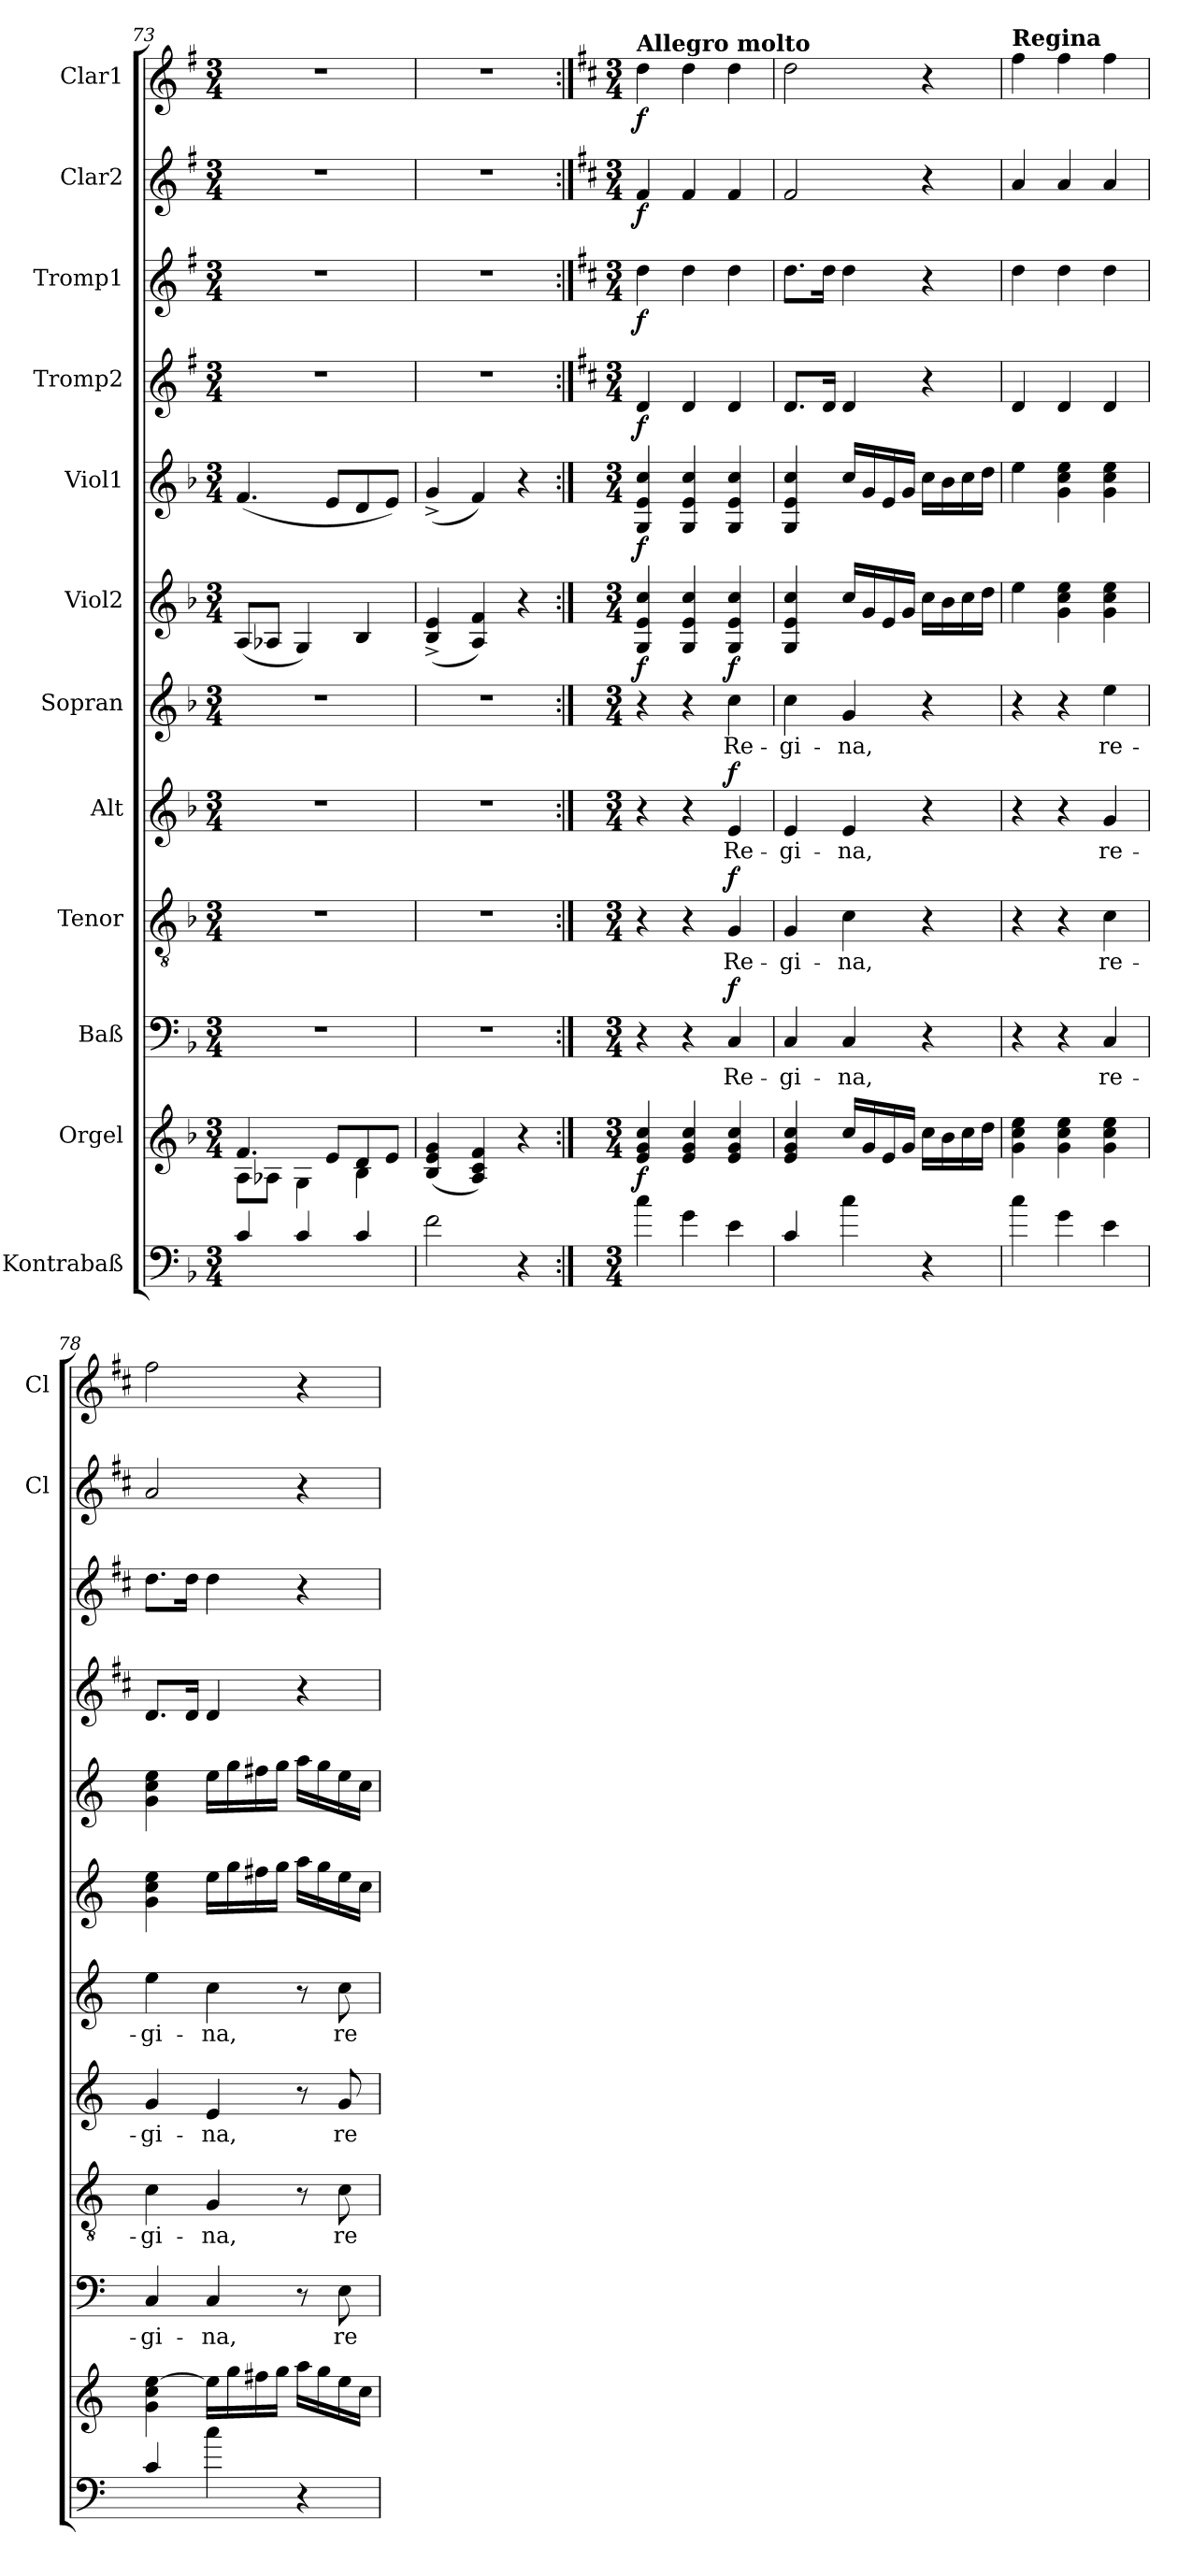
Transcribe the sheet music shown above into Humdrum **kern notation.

**kern	**dynam	**kern	**kern	**text	**dynam	**kern	**text	**dynam	**kern	**text	**dynam	**kern	**text	**dynam	**kern	**dynam	**kern	**dynam	**kern	**dynam	**kern	**dynam	**kern	**dynam	**kern	**dynam
*part12	*part12	*part11	*part10	*part10	*part10	*part9	*part9	*part9	*part8	*part8	*part8	*part7	*part7	*part7	*part6	*part6	*part5	*part5	*part4	*part4	*part3	*part3	*part2	*part2	*part1	*part1
*staff12	*staff12	*staff11	*staff10	*staff10	*staff10	*staff9	*staff9	*staff9	*staff8	*staff8	*staff8	*staff7	*staff7	*staff7	*staff6	*staff6	*staff5	*staff5	*staff4	*staff4	*staff3	*staff3	*staff2	*staff2	*staff1	*staff1
*I"Kontrabaß	*	*I"Orgel	*I"Baß	*	*	*I"Tenor	*	*	*I"Alt	*	*	*I"Sopran	*	*	*I"Viol2	*	*I"Viol1	*	*I"Tromp2	*	*I"Tromp1	*	*I"Clar2	*	*I"Clar1	*
*	*	*	*	*	*	*	*	*	*	*	*	*	*	*	*	*	*	*	*	*	*	*	*I'Cl	*	*I'Cl	*
*clefF4	*	*clefG2	*clefF4	*	*	*clefGv2	*	*	*clefG2	*	*	*clefG2	*	*	*clefG2	*	*clefG2	*	*clefG2	*	*clefG2	*	*clefG2	*	*clefG2	*
*ITrd7c12	*	*	*	*	*	*	*	*	*	*	*	*	*	*	*	*	*	*	*ITrd1c2	*	*ITrd1c2	*	*ITrd1c2	*	*ITrd1c2	*
*k[b-]	*	*k[b-]	*k[b-]	*	*	*k[b-]	*	*	*k[b-]	*	*	*k[b-]	*	*	*k[b-]	*	*k[b-]	*	*k[b-]	*	*k[b-]	*	*k[b-]	*	*k[b-]	*
*F:	*	*F:	*F:	*	*	*F:	*	*	*F:	*	*	*F:	*	*	*F:	*	*F:	*	*F:	*	*F:	*	*F:	*	*F:	*
*M3/4	*	*M3/4	*M3/4	*	*	*M3/4	*	*	*M3/4	*	*	*M3/4	*	*	*M3/4	*	*M3/4	*	*M3/4	*	*M3/4	*	*M3/4	*	*M3/4	*
=73	=73	=73	=73	=73	=73	=73	=73	=73	=73	=73	=73	=73	=73	=73	=73	=73	=73	=73	=73	=73	=73	=73	=73	=73	=73	=73
*	*	*^	*	*	*	*	*	*	*	*	*	*	*	*	*	*	*	*	*	*	*	*	*	*	*	*
4C/	.	8A\L	4.f/	2.r	.	.	2.r	.	.	2.r	.	.	2.r	.	.	(<8A/L	.	(<4.f/	.	2.r	.	2.r	.	2.r	.	2.r	.
.	.	8A-X\J	.	.	.	.	.	.	.	.	.	.	.	.	.	8A-X/J	.	.	.	.	.	.	.	.	.	.	.
4C/	.	4G\	.	.	.	.	.	.	.	.	.	.	.	.	.	4G/)	.	.	.	.	.	.	.	.	.	.	.
.	.	.	8e/L	.	.	.	.	.	.	.	.	.	.	.	.	.	.	8e/L	.	.	.	.	.	.	.	.	.
4C/	.	4B-\	8d/	.	.	.	.	.	.	.	.	.	.	.	.	4B-/	.	8d/	.	.	.	.	.	.	.	.	.
.	.	.	8e/J	.	.	.	.	.	.	.	.	.	.	.	.	.	.	8e/J)	.	.	.	.	.	.	.	.	.
*	*	*v	*v	*	*	*	*	*	*	*	*	*	*	*	*	*	*	*	*	*	*	*	*	*	*	*	*
=74	=74	=74	=74	=74	=74	=74	=74	=74	=74	=74	=74	=74	=74	=74	=74	=74	=74	=74	=74	=74	=74	=74	=74	=74	=74	=74
2F\	.	(<4B-/ 4e/ 4g/	2.r	.	.	2.r	.	.	2.r	.	.	2.r	.	.	(4B-/^< 4e/^<	.	(<4g^</	.	2.r	.	2.r	.	2.r	.	2.r	.
.	.	4A/ 4c/ 4f/)	.	.	.	.	.	.	.	.	.	.	.	.	4A/ 4f/)	.	4f/)	.	.	.	.	.	.	.	.	.
4r	.	4r	.	.	.	.	.	.	.	.	.	.	.	.	4r	.	4r	.	.	.	.	.	.	.	.	.
!!LO:PB:g=z
=75:|!	=75:|!	=75:|!	=75:|!	=75:|!	=75:|!	=75:|!	=75:|!	=75:|!	=75:|!	=75:|!	=75:|!	=75:|!	=75:|!	=75:|!	=75:|!	=75:|!	=75:|!	=75:|!	=75:|!	=75:|!	=75:|!	=75:|!	=75:|!	=75:|!	=75:|!	=75:|!
*k[]	*	*k[]	*k[]	*	*	*k[]	*	*	*k[]	*	*	*k[]	*	*	*k[]	*	*k[]	*	*k[]	*	*k[]	*	*k[]	*	*k[]	*
*C:	*	*C:	*C:	*	*	*C:	*	*	*C:	*	*	*C:	*	*	*C:	*	*C:	*	*C:	*	*C:	*	*C:	*	*C:	*
*M3/4	*	*M3/4	*M3/4	*	*	*M3/4	*	*	*M3/4	*	*	*M3/4	*	*	*M3/4	*	*M3/4	*	*M3/4	*	*M3/4	*	*M3/4	*	*M3/4	*
!	!	!	!	!	!	!	!	!	!	!	!	!	!	!	!	!	!	!	!	!	!	!	!	!	!LO:TX:a:B:t=Allegro molto	!
!	!LO:DY:a	!	!	!	!	!	!	!	!	!	!	!	!	!	!	!LO:DY:b	!	!LO:DY:b	!	!LO:DY:b	!	!LO:DY:b	!	!LO:DY:b	!	!LO:DY:b
4c\	f	4e/ 4g/ 4cc/	4r	.	.	4r	.	.	4r	.	.	4r	.	.	4G/ 4e/ 4cc/	f	4G/ 4e/ 4cc/	f	4c/	f	4cc\	f	4e/	f	4cc\	f
4G\	.	4e/ 4g/ 4cc/	4r	.	.	4r	.	.	4r	.	.	4r	.	.	4G/ 4e/ 4cc/	.	4G/ 4e/ 4cc/	.	4c/	.	4cc\	.	4e/	.	4cc\	.
!	!	!	!	!LO:LY:b	!LO:DY:a	!	!LO:LY:b	!LO:DY:a	!	!LO:LY:b	!LO:DY:a	!	!LO:LY:b	!LO:DY:a	!	!	!	!	!	!	!	!	!	!	!	!
4E\	.	4e/ 4g/ 4cc/	4C/	Re-	f	4G/	Re-	f	4e/	Re-	f	4cc\	Re-	f	4G/ 4e/ 4cc/	.	4G/ 4e/ 4cc/	.	4c/	.	4cc\	.	4e/	.	4cc\	.
=76	=76	=76	=76	=76	=76	=76	=76	=76	=76	=76	=76	=76	=76	=76	=76	=76	=76	=76	=76	=76	=76	=76	=76	=76	=76	=76
!	!	!	!	!LO:LY:b	!	!	!LO:LY:b	!	!	!LO:LY:b	!	!	!LO:LY:b	!	!	!	!	!	!	!	!	!	!	!	!	!
4C/	.	4e/ 4g/ 4cc/	4C/	-gi-	.	4G/	-gi-	.	4e/	-gi-	.	4cc\	-gi-	.	4G/ 4e/ 4cc/	.	4G/ 4e/ 4cc/	.	8.c/L	.	8.cc\L	.	2e/	.	2cc\	.
.	.	.	.	.	.	.	.	.	.	.	.	.	.	.	.	.	.	.	16c/Jk	.	16cc\Jk	.	.	.	.	.
!	!	!	!	!LO:LY:b	!	!	!LO:LY:b	!	!	!LO:LY:b	!	!	!LO:LY:b	!	!	!	!	!	!	!	!	!	!	!	!	!
4c\	.	16cc/LL	4C/	-na,	.	4c\	-na,	.	4e/	-na,	.	4g/	-na,	.	16cc/LL	.	16cc/LL	.	4c/	.	4cc\	.	.	.	.	.
.	.	16g/	.	.	.	.	.	.	.	.	.	.	.	.	16g/	.	16g/	.	.	.	.	.	.	.	.	.
.	.	16e/	.	.	.	.	.	.	.	.	.	.	.	.	16e/	.	16e/	.	.	.	.	.	.	.	.	.
.	.	16g/JJ	.	.	.	.	.	.	.	.	.	.	.	.	16g/JJ	.	16g/JJ	.	.	.	.	.	.	.	.	.
4r	.	16cc\LL	4r	.	.	4r	.	.	4r	.	.	4r	.	.	16cc\LL	.	16cc\LL	.	4r	.	4r	.	4r	.	4r	.
.	.	16b\	.	.	.	.	.	.	.	.	.	.	.	.	16b\	.	16b\	.	.	.	.	.	.	.	.	.
.	.	16cc\	.	.	.	.	.	.	.	.	.	.	.	.	16cc\	.	16cc\	.	.	.	.	.	.	.	.	.
.	.	16dd\JJ	.	.	.	.	.	.	.	.	.	.	.	.	16dd\JJ	.	16dd\JJ	.	.	.	.	.	.	.	.	.
=77	=77	=77	=77	=77	=77	=77	=77	=77	=77	=77	=77	=77	=77	=77	=77	=77	=77	=77	=77	=77	=77	=77	=77	=77	=77	=77
!	!	!	!	!	!	!	!	!	!	!	!	!	!	!	!	!	!	!	!	!	!	!	!	!	!LO:TX:a:B:t=Regina	!
4c\	.	4g\ 4cc\ 4ee\	4r	.	.	4r	.	.	4r	.	.	4r	.	.	4ee\	.	4ee\	.	4c/	.	4cc\	.	4g/	.	4ee\	.
4G\	.	4g\ 4cc\ 4ee\	4r	.	.	4r	.	.	4r	.	.	4r	.	.	4g\ 4cc\ 4ee\	.	4g\ 4cc\ 4ee\	.	4c/	.	4cc\	.	4g/	.	4ee\	.
!	!	!	!	!LO:LY:b	!	!	!LO:LY:b	!	!	!LO:LY:b	!	!	!LO:LY:b	!	!	!	!	!	!	!	!	!	!	!	!	!
4E\	.	4g\ 4cc\ 4ee\	4C/	re-	.	4c\	re-	.	4g/	re-	.	4ee\	re-	.	4g\ 4cc\ 4ee\	.	4g\ 4cc\ 4ee\	.	4c/	.	4cc\	.	4g/	.	4ee\	.
=78	=78	=78	=78	=78	=78	=78	=78	=78	=78	=78	=78	=78	=78	=78	=78	=78	=78	=78	=78	=78	=78	=78	=78	=78	=78	=78
!	!	!	!	!LO:LY:b	!	!	!LO:LY:b	!	!	!LO:LY:b	!	!	!LO:LY:b	!	!	!	!	!	!	!	!	!	!	!	!	!
4C/	.	4g\ 4cc\ [4ee\	4C/	-gi-	.	4c\	-gi-	.	4g/	-gi-	.	4ee\	-gi-	.	4g\ 4cc\ 4ee\	.	4g\ 4cc\ 4ee\	.	8.c/L	.	8.cc\L	.	2g/	.	2ee\	.
.	.	.	.	.	.	.	.	.	.	.	.	.	.	.	.	.	.	.	16c/Jk	.	16cc\Jk	.	.	.	.	.
!	!	!	!	!LO:LY:b	!	!	!LO:LY:b	!	!	!LO:LY:b	!	!	!LO:LY:b	!	!	!	!	!	!	!	!	!	!	!	!	!
4c\	.	16ee\LL]	4C/	-na,	.	4G/	-na,	.	4e/	-na,	.	4cc\	-na,	.	16ee\LL	.	16ee\LL	.	4c/	.	4cc\	.	.	.	.	.
.	.	16gg\	.	.	.	.	.	.	.	.	.	.	.	.	16gg\	.	16gg\	.	.	.	.	.	.	.	.	.
.	.	16ff#X\	.	.	.	.	.	.	.	.	.	.	.	.	16ff#X\	.	16ff#X\	.	.	.	.	.	.	.	.	.
.	.	16gg\JJ	.	.	.	.	.	.	.	.	.	.	.	.	16gg\JJ	.	16gg\JJ	.	.	.	.	.	.	.	.	.
4r	.	16aa\LL	8r	.	.	8r	.	.	8r	.	.	8r	.	.	16aa\LL	.	16aa\LL	.	4r	.	4r	.	4r	.	4r	.
.	.	16gg\	.	.	.	.	.	.	.	.	.	.	.	.	16gg\	.	16gg\	.	.	.	.	.	.	.	.	.
!	!	!	!	!LO:LY:b	!	!	!LO:LY:b	!	!	!LO:LY:b	!	!	!LO:LY:b	!	!	!	!	!	!	!	!	!	!	!	!	!
.	.	16ee\	8E\	re-	.	8c\	re-	.	8g/	re-	.	8cc\	re-	.	16ee\	.	16ee\	.	.	.	.	.	.	.	.	.
.	.	16cc\JJ	.	.	.	.	.	.	.	.	.	.	.	.	16cc\JJ	.	16cc\JJ	.	.	.	.	.	.	.	.	.
=	=	=	=	=	=	=	=	=	=	=	=	=	=	=	=	=	=	=	=	=	=	=	=	=	=	=
*-	*-	*-	*-	*-	*-	*-	*-	*-	*-	*-	*-	*-	*-	*-	*-	*-	*-	*-	*-	*-	*-	*-	*-	*-	*-	*-
